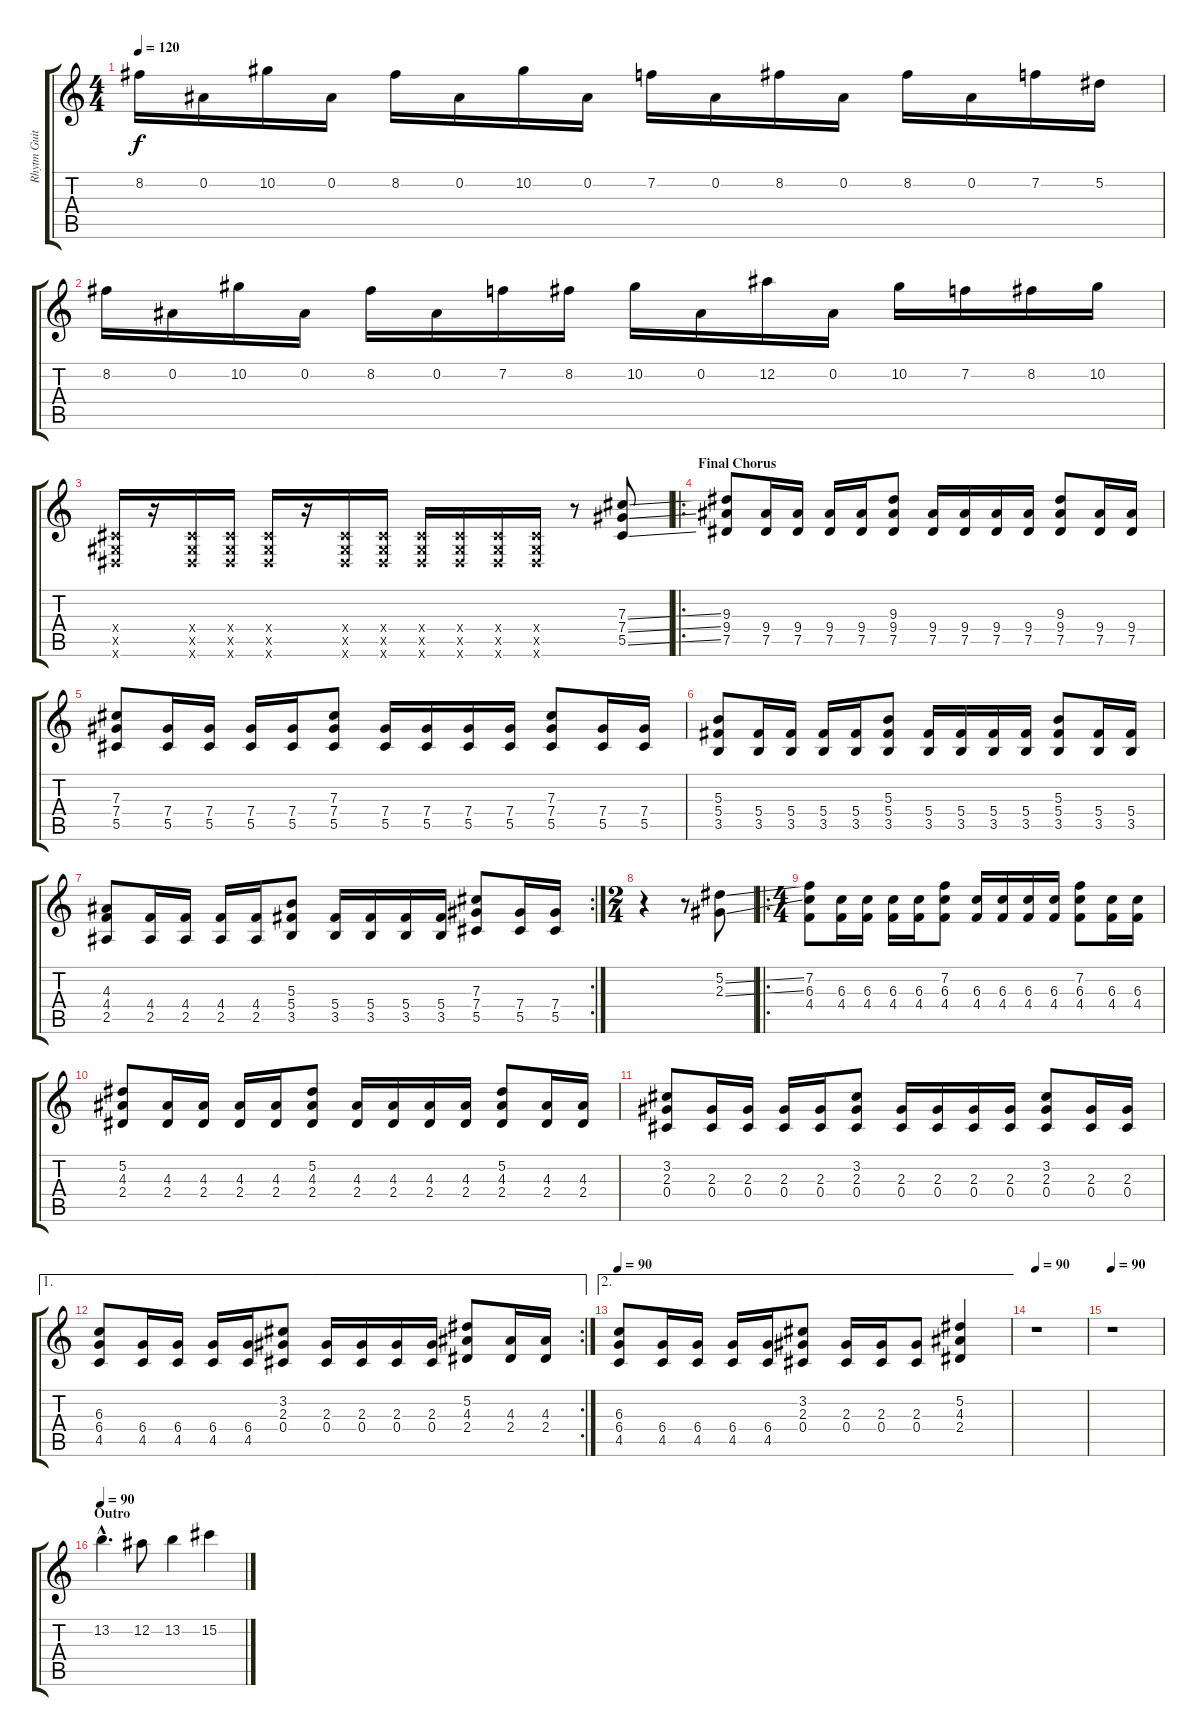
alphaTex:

\track ("Rhytm Guitar" "Rhytm Guit") {instrument distortionguitar}
\staff {score tabs}
\tuning (Eb4 Bb3 Gb3 Db3 Ab2 Eb2) {hide}
\ts (4 4)
\tempo 120
\clef g2
\ks c
8.2.16{dy f} 0.2.16 10.2.16 0.2.16 8.2.16 0.2.16 10.2.16 0.2.16 7.2.16 0.2.16 8.2.16 0.2.16 8.2.16 0.2.16 7.2.16 5.2.16 |
8.2.16 0.2.16 10.2.16 0.2.16 8.2.16 0.2.16 7.2.16 8.2.16 10.2.16 0.2.16 12.2.16 0.2.16 10.2.16 7.2.16 8.2.16 10.2.16 |
(0.4{x} 0.5{x} 0.6{x}).16 r.16 (0.4{x} 0.5{x} 0.6{x}).16 (0.4{x} 0.5{x} 0.6{x}).16 (0.4{x} 0.5{x} 0.6{x}).16 r.16 (0.4{x} 0.5{x} 0.6{x}).16 (0.4{x} 0.5{x} 0.6{x}).16 (0.4{x} 0.5{x} 0.6{x}).16 (0.4{x} 0.5{x} 0.6{x}).16 (0.4{x} 0.5{x} 0.6{x}).16 (0.4{x} 0.5{x} 0.6{x}).16 r.8 (7.3{ss} 7.4{ss} 5.5{ss}).8 |
\ro
\section ("" "Final Chorus")
(9.3 9.4 7.5).8 (9.4 7.5).16 (9.4 7.5).16 (9.4 7.5).16 (9.4 7.5).16 (9.3 9.4 7.5).8 (9.4 7.5).16 (9.4 7.5).16 (9.4 7.5).16 (9.4 7.5).16 (9.3 9.4 7.5).8 (9.4 7.5).16 (9.4 7.5).16 |
(7.3 7.4 5.5).8 (7.4 5.5).16 (7.4 5.5).16 (7.4 5.5).16 (7.4 5.5).16 (7.3 7.4 5.5).8 (7.4 5.5).16 (7.4 5.5).16 (7.4 5.5).16 (7.4 5.5).16 (7.3 7.4 5.5).8 (7.4 5.5).16 (7.4 5.5).16 |
(5.3 5.4 3.5).8 (5.4 3.5).16 (5.4 3.5).16 (5.4 3.5).16 (5.4 3.5).16 (5.3 5.4 3.5).8 (5.4 3.5).16 (5.4 3.5).16 (5.4 3.5).16 (5.4 3.5).16 (5.3 5.4 3.5).8 (5.4 3.5).16 (5.4 3.5).16 |
\rc 2
(4.3 4.4 2.5).8 (4.4 2.5).16 (4.4 2.5).16 (4.4 2.5).16 (4.4 2.5).16 (5.3 5.4 3.5).8 (5.4 3.5).16 (5.4 3.5).16 (5.4 3.5).16 (5.4 3.5).16 (7.3 7.4 5.5).8 (7.4 5.5).16 (7.4 5.5).16 |
\ts (2 4)
r.4 r.8 (5.2{ss} 2.3{ss}).8 |
\ro
\ts (4 4)
(7.2 6.3 4.4).8 (6.3 4.4).16 (6.3 4.4).16 (6.3 4.4).16 (6.3 4.4).16 (7.2 6.3 4.4).8 (6.3 4.4).16 (6.3 4.4).16 (6.3 4.4).16 (6.3 4.4).16 (7.2 6.3 4.4).8 (6.3 4.4).16 (6.3 4.4).16 |
(5.2 4.3 2.4).8 (4.3 2.4).16 (4.3 2.4).16 (4.3 2.4).16 (4.3 2.4).16 (5.2 4.3 2.4).8 (4.3 2.4).16 (4.3 2.4).16 (4.3 2.4).16 (4.3 2.4).16 (5.2 4.3 2.4).8 (4.3 2.4).16 (4.3 2.4).16 |
(3.2 2.3 0.4).8 (2.3 0.4).16 (2.3 0.4).16 (2.3 0.4).16 (2.3 0.4).16 (3.2 2.3 0.4).8 (2.3 0.4).16 (2.3 0.4).16 (2.3 0.4).16 (2.3 0.4).16 (3.2 2.3 0.4).8 (2.3 0.4).16 (2.3 0.4).16 |
\ae 1
\rc 2
(6.3 6.4 4.5).8 (6.4 4.5).16 (6.4 4.5).16 (6.4 4.5).16 (6.4 4.5).16 (3.2 2.3 0.4).8 (2.3 0.4).16 (2.3 0.4).16 (2.3 0.4).16 (2.3 0.4).16 (5.2 4.3 2.4).8 (4.3 2.4).16 (4.3 2.4).16 |
\ae 2
\tempo 90
(6.3 6.4 4.5).8 (6.4 4.5).16 (6.4 4.5).16 (6.4 4.5).16 (6.4 4.5).16 (3.2 2.3 0.4).8 (2.3 0.4).16 (2.3 0.4).16 (2.3 0.4).8 (5.2 4.3 2.4).4 |
\tempo 90
r.1 |
\tempo 90
r.1 |
\section ("" "Outro")
\tempo 90
13.2{hac}.4{d} 12.2.8 13.2.4 15.2.4
